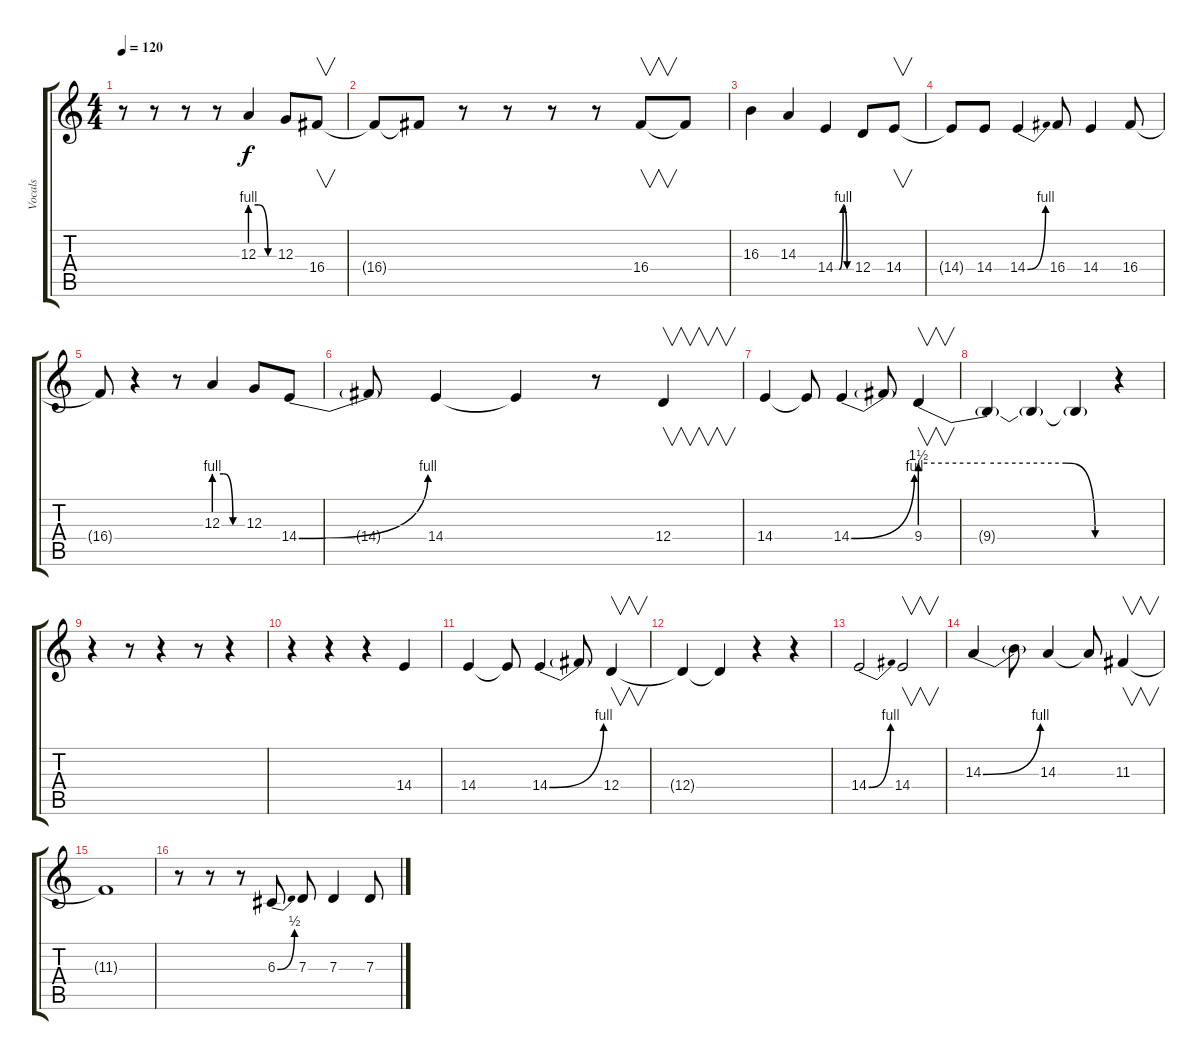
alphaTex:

\track ("Vocals" "Vocals") {instrument flute}
\staff {score tabs}
\tuning (E4 B3 G3 D3 A2 E2) {hide}
\ts (4 4)
\tempo 120
\clef g2
\ks c
r.8{dy f} r.8 r.8 r.8 12.3{be (custom 0 4 20 4 45 0 60 0)}.4 12.3.8 16.4.8{v} |
16.4{t}.8 16.4{t}.8 r.8 r.8 r.8 r.8 16.4.8{v} 16.4{t}.8 |
16.3.4 14.3.4 14.4{be (custom 0 0 15 0 30 4 45 0 60 0)}.4 12.4.8 14.4.8{v} |
14.4{t}.8 14.4.8 14.4{be (bend 0 0 60 4)}.4 16.4.8 14.4.4 16.4.8 |
16.4{t}.8 r.4 r.8 12.3{be (custom 0 4 20 4 40 0 60 0)}.4 12.3.8 14.4{be (bend 0 0 60 4)}.8 |
14.4{t}.8 14.4.4 14.4{t}.4 r.8 12.4.4{v} |
14.4.4 14.4{t}.8 14.4{be (bend 0 0 60 4)}.4 14.4{t}.8 9.4{be (custom 0 6 20 6 45 6 54 0 60 0)}.4{v} |
9.4{t}.4 9.4{t}.4 9.4{t}.4 r.4 |
r.4 r.8 r.4 r.8 r.4 |
r.4 r.4 r.4 14.4.4 |
14.4.4 14.4{t}.8 14.4{be (bend 0 0 60 4)}.4 14.4{t}.8 12.4.4{v} |
12.4{t}.4 12.4{t}.4 r.4 r.4 |
14.4{be (bend 0 0 60 4)}.2 14.4.2{v} |
14.3{be (bend 0 0 60 4)}.4 14.3{t}.8 14.3.4 14.3{t}.8 11.3.4{v} |
11.3{t}.1 |
r.8 r.8 r.8 6.3{be (bend 0 0 60 2)}.8 7.3.8 7.3.4 7.3.8
